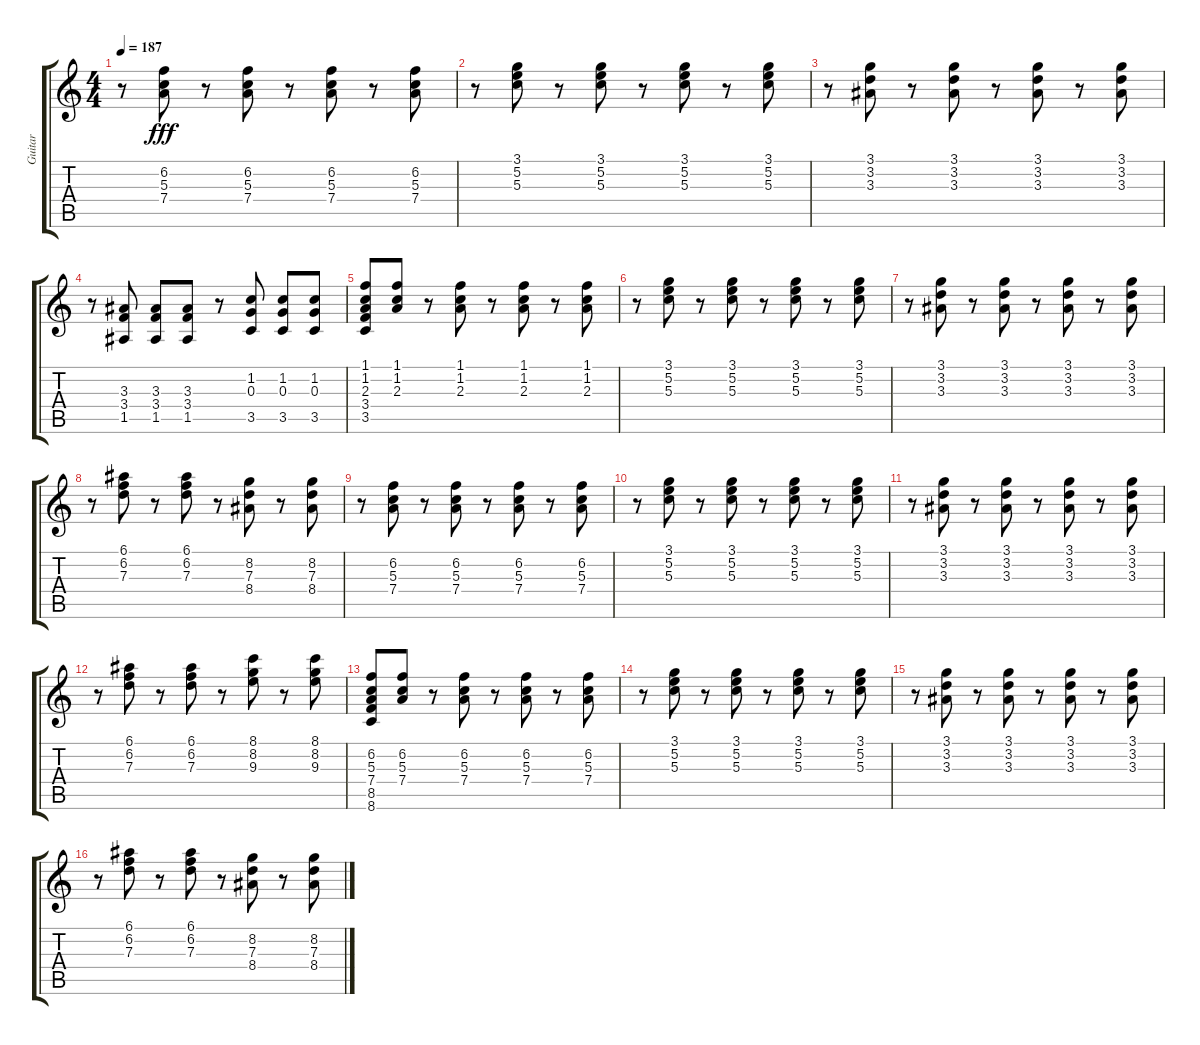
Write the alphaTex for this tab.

\track ("Guitar" "Guitar") {instrument distortionguitar}
\staff {score tabs}
\tuning (E4 B3 G3 D3 A2 E2) {hide}
\ts (4 4)
\tempo 187
\clef g2
\ks c
r.8{dy fff} (6.2 5.3 7.4).8 r.8 (6.2 5.3 7.4).8 r.8 (6.2 5.3 7.4).8 r.8 (6.2 5.3 7.4).8 |
r.8 (3.1 5.2 5.3).8 r.8 (3.1 5.2 5.3).8 r.8 (3.1 5.2 5.3).8 r.8 (3.1 5.2 5.3).8 |
r.8 (3.1 3.2 3.3).8 r.8 (3.1 3.2 3.3).8 r.8 (3.1 3.2 3.3).8 r.8 (3.1 3.2 3.3).8 |
r.8 (3.3 3.4 1.5).8 (3.3 3.4 1.5).8 (3.3 3.4 1.5).8 r.8 (1.2 0.3 3.5).8 (1.2 0.3 3.5).8 (1.2 0.3 3.5).8 |
(1.1 1.2 2.3 3.4 3.5).8 (1.1 1.2 2.3).8 r.8 (1.1 1.2 2.3).8 r.8 (1.1 1.2 2.3).8 r.8 (1.1 1.2 2.3).8 |
r.8 (3.1 5.2 5.3).8 r.8 (3.1 5.2 5.3).8 r.8 (3.1 5.2 5.3).8 r.8 (3.1 5.2 5.3).8 |
r.8 (3.1 3.2 3.3).8 r.8 (3.1 3.2 3.3).8 r.8 (3.1 3.2 3.3).8 r.8 (3.1 3.2 3.3).8 |
r.8 (6.1 6.2 7.3).8 r.8 (6.1 6.2 7.3).8 r.8 (8.2 7.3 8.4).8 r.8 (8.2 7.3 8.4).8 |
r.8 (6.2 5.3 7.4).8 r.8 (6.2 5.3 7.4).8 r.8 (6.2 5.3 7.4).8 r.8 (6.2 5.3 7.4).8 |
r.8 (3.1 5.2 5.3).8 r.8 (3.1 5.2 5.3).8 r.8 (3.1 5.2 5.3).8 r.8 (3.1 5.2 5.3).8 |
r.8 (3.1 3.2 3.3).8 r.8 (3.1 3.2 3.3).8 r.8 (3.1 3.2 3.3).8 r.8 (3.1 3.2 3.3).8 |
r.8 (6.1 6.2 7.3).8 r.8 (6.1 6.2 7.3).8 r.8 (8.1 8.2 9.3).8 r.8 (8.1 8.2 9.3).8 |
(6.2 5.3 7.4 8.5 8.6).8 (6.2 5.3 7.4).8 r.8 (6.2 5.3 7.4).8 r.8 (6.2 5.3 7.4).8 r.8 (6.2 5.3 7.4).8 |
r.8 (3.1 5.2 5.3).8 r.8 (3.1 5.2 5.3).8 r.8 (3.1 5.2 5.3).8 r.8 (3.1 5.2 5.3).8 |
r.8 (3.1 3.2 3.3).8 r.8 (3.1 3.2 3.3).8 r.8 (3.1 3.2 3.3).8 r.8 (3.1 3.2 3.3).8 |
r.8 (6.1 6.2 7.3).8 r.8 (6.1 6.2 7.3).8 r.8 (8.2 7.3 8.4).8 r.8 (8.2 7.3 8.4).8
